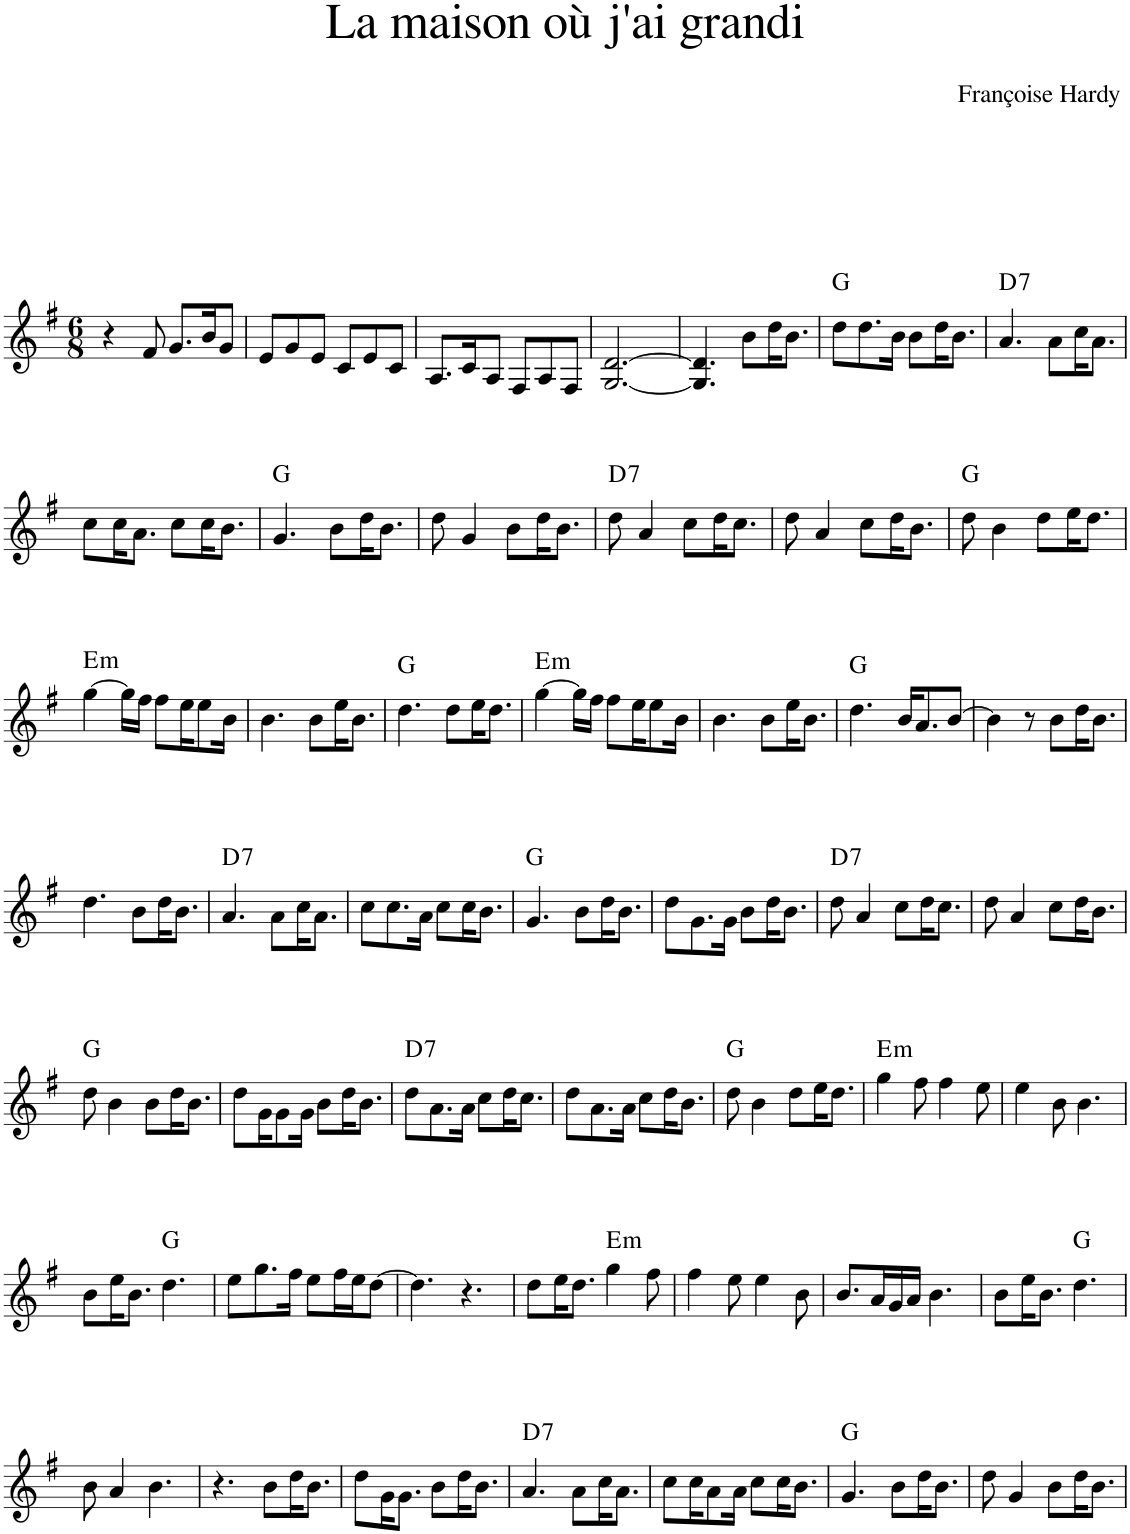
**kern	**harte
*part1	*part1
*staff1	*
*I"Piano	*
*I'Pno.	*
*clefG2	*
*k[f#]	*
*M6/8	*
=1	=1
4r	.
8f#/	.
8.g/L	.
16b/K	.
8g/J	.
=2	=2
8e/L	.
8g/	.
8e/J	.
8c/L	.
8e/	.
8c/J	.
=3	=3
8.A/L	.
16c/K	.
8A/J	.
8F#/L	.
8A/	.
8F#/J	.
=4	=4
[2.G/ [2.d/	.
=5	=5
4.G/] 4.d/]	.
8b\L	.
16dd\K	.
8.b\J	.
=6	=6
8dd\L	G:maj
8.dd\	.
16b\Jk	.
8b\L	.
16dd\K	.
8.b\J	.
=7	=7
!	!LO:H:kt=7
4.a/	D:7
8a\L	.
16cc\K	.
8.a\J	.
!!LO:LB:g=z
=8	=8
8cc\L	.
16cc\K	.
8.a\J	.
8cc\L	.
16cc\K	.
8.b\J	.
=9	=9
4.g/	G:maj
8b\L	.
16dd\K	.
8.b\J	.
=10	=10
8dd\	.
4g/	.
8b\L	.
16dd\K	.
8.b\J	.
=11	=11
!	!LO:H:kt=7
8dd\	D:7
4a/	.
8cc\L	.
16dd\K	.
8.cc\J	.
=12	=12
8dd\	.
4a/	.
8cc\L	.
16dd\K	.
8.b\J	.
=13	=13
8dd\	G:maj
4b\	.
8dd\L	.
16ee\K	.
8.dd\J	.
!!LO:LB:g=z
=14	=14
!	!LO:H:kt=m
[4gg\	E:min
16gg\LL]	.
16ff#\JJ	.
8ff#\L	.
16ee\K	.
8ee\	.
16b\Jk	.
=15	=15
4.b\	.
8b\L	.
16ee\K	.
8.b\J	.
=16	=16
4.dd\	G:maj
8dd\L	.
16ee\K	.
8.dd\J	.
=17	=17
!	!LO:H:kt=m
[4gg\	E:min
16gg\LL]	.
16ff#\JJ	.
8ff#\L	.
16ee\K	.
8ee\	.
16b\Jk	.
=18	=18
4.b\	.
8b\L	.
16ee\K	.
8.b\J	.
=19	=19
4.dd\	G:maj
16b/KL	.
8.a/	.
[8b/J	.
=20	=20
4b\]	.
8r	.
8b\L	.
16dd\K	.
8.b\J	.
!!LO:LB:g=z
=21	=21
4.dd\	.
8b\L	.
16dd\K	.
8.b\J	.
=22	=22
!	!LO:H:kt=7
4.a/	D:7
8a\L	.
16cc\K	.
8.a\J	.
=23	=23
8cc\L	.
8.cc\	.
16a\Jk	.
8cc\L	.
16cc\K	.
8.b\J	.
=24	=24
4.g/	G:maj
8b\L	.
16dd\K	.
8.b\J	.
=25	=25
8dd\L	.
8.g\	.
16g\Jk	.
8b\L	.
16dd\K	.
8.b\J	.
=26	=26
!	!LO:H:kt=7
8dd\	D:7
4a/	.
8cc\L	.
16dd\K	.
8.cc\J	.
=27	=27
8dd\	.
4a/	.
8cc\L	.
16dd\K	.
8.b\J	.
!!LO:LB:g=z
=28	=28
8dd\	G:maj
4b\	.
8b\L	.
16dd\K	.
8.b\J	.
=29	=29
8dd\L	.
16g\K	.
8g\	.
16g\Jk	.
8b\L	.
16dd\K	.
8.b\J	.
=30	=30
!	!LO:H:kt=7
8dd\L	D:7
8.a\	.
16a\Jk	.
8cc\L	.
16dd\K	.
8.cc\J	.
=31	=31
8dd\L	.
8.a\	.
16a\Jk	.
8cc\L	.
16dd\K	.
8.b\J	.
=32	=32
8dd\	G:maj
4b\	.
8dd\L	.
16ee\K	.
8.dd\J	.
=33	=33
!	!LO:H:kt=m
4gg\	E:min
8ff#\	.
4ff#\	.
8ee\	.
=34	=34
4ee\	.
8b\	.
4.b\	.
!!LO:LB:g=z
=35	=35
8b\L	.
16ee\K	.
8.b\J	.
4.dd\	G:maj
=36	=36
8ee\L	.
8.gg\	.
16ff#\Jk	.
8ee\L	.
16ff#\L	.
16ee\J	.
[8dd\J	.
=37	=37
4.dd\]	.
4.r	.
=38	=38
8dd\L	.
16ee\K	.
8.dd\J	.
!	!LO:H:kt=m
4gg\	E:min
8ff#\	.
=39	=39
4ff#\	.
8ee\	.
4ee\	.
8b\	.
=40	=40
8.b/L	.
16a/L	.
16g/	.
16a/JJ	.
4.b\	.
=41	=41
8b\L	.
16ee\K	.
8.b\J	.
4.dd\	G:maj
!!LO:LB:g=z
=42	=42
8b\	.
4a/	.
4.b\	.
=43	=43
4.r	.
8b\L	.
16dd\K	.
8.b\J	.
=44	=44
8dd\L	.
16g\K	.
8.g\J	.
8b\L	.
16dd\K	.
8.b\J	.
=45	=45
!	!LO:H:kt=7
4.a/	D:7
8a\L	.
16cc\K	.
8.a\J	.
=46	=46
8cc\L	.
16cc\K	.
8a\	.
16a\Jk	.
8cc\L	.
16cc\K	.
8.b\J	.
=47	=47
4.g/	G:maj
8b\L	.
16dd\K	.
8.b\J	.
=48	=48
8dd\	.
4g/	.
8b\L	.
16dd\K	.
8.b\J	.
=	=
*-	*-
